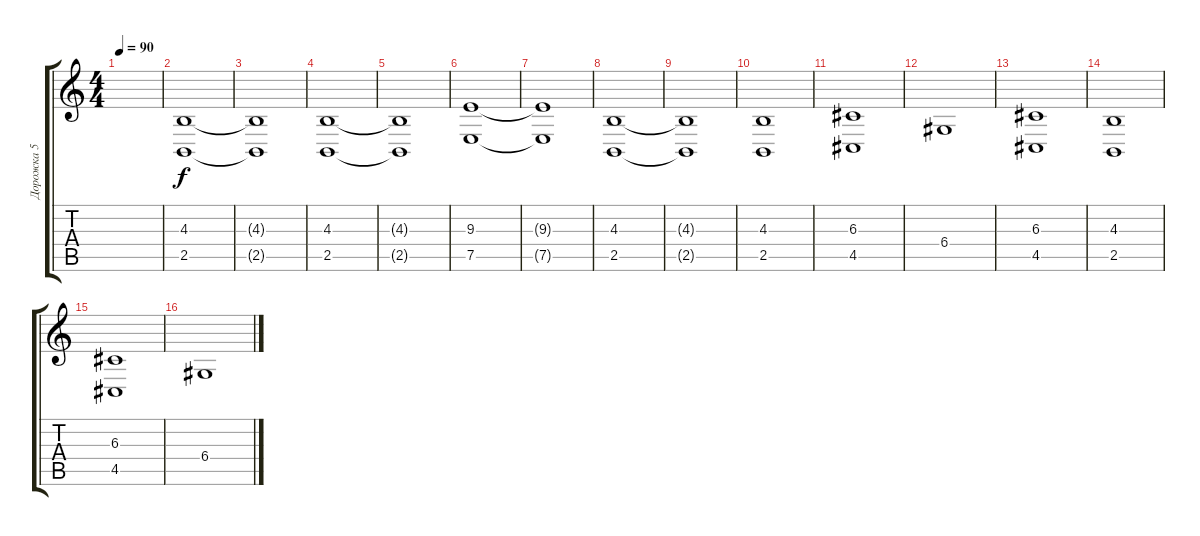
\track ("Дорожка 5" "Дорожка 5") {instrument stringensemble2}
\staff {score tabs}
\tuning (E4 B3 G3 D3 A2 E2) {hide}
\ts (4 4)
\tempo 90
\clef g2
\ks c
|
(4.3 2.5).1 |
(4.3{t} 2.5{t}).1 |
(4.3 2.5).1 |
(4.3{t} 2.5{t}).1 |
(9.3 7.5).1 |
(9.3{t} 7.5{t}).1 |
(4.3 2.5).1 |
(4.3{t} 2.5{t}).1 |
(4.3 2.5).1 |
(6.3 4.5).1 |
6.4.1 |
(6.3 4.5).1 |
(4.3 2.5).1 |
(6.3 4.5).1 |
6.4.1
